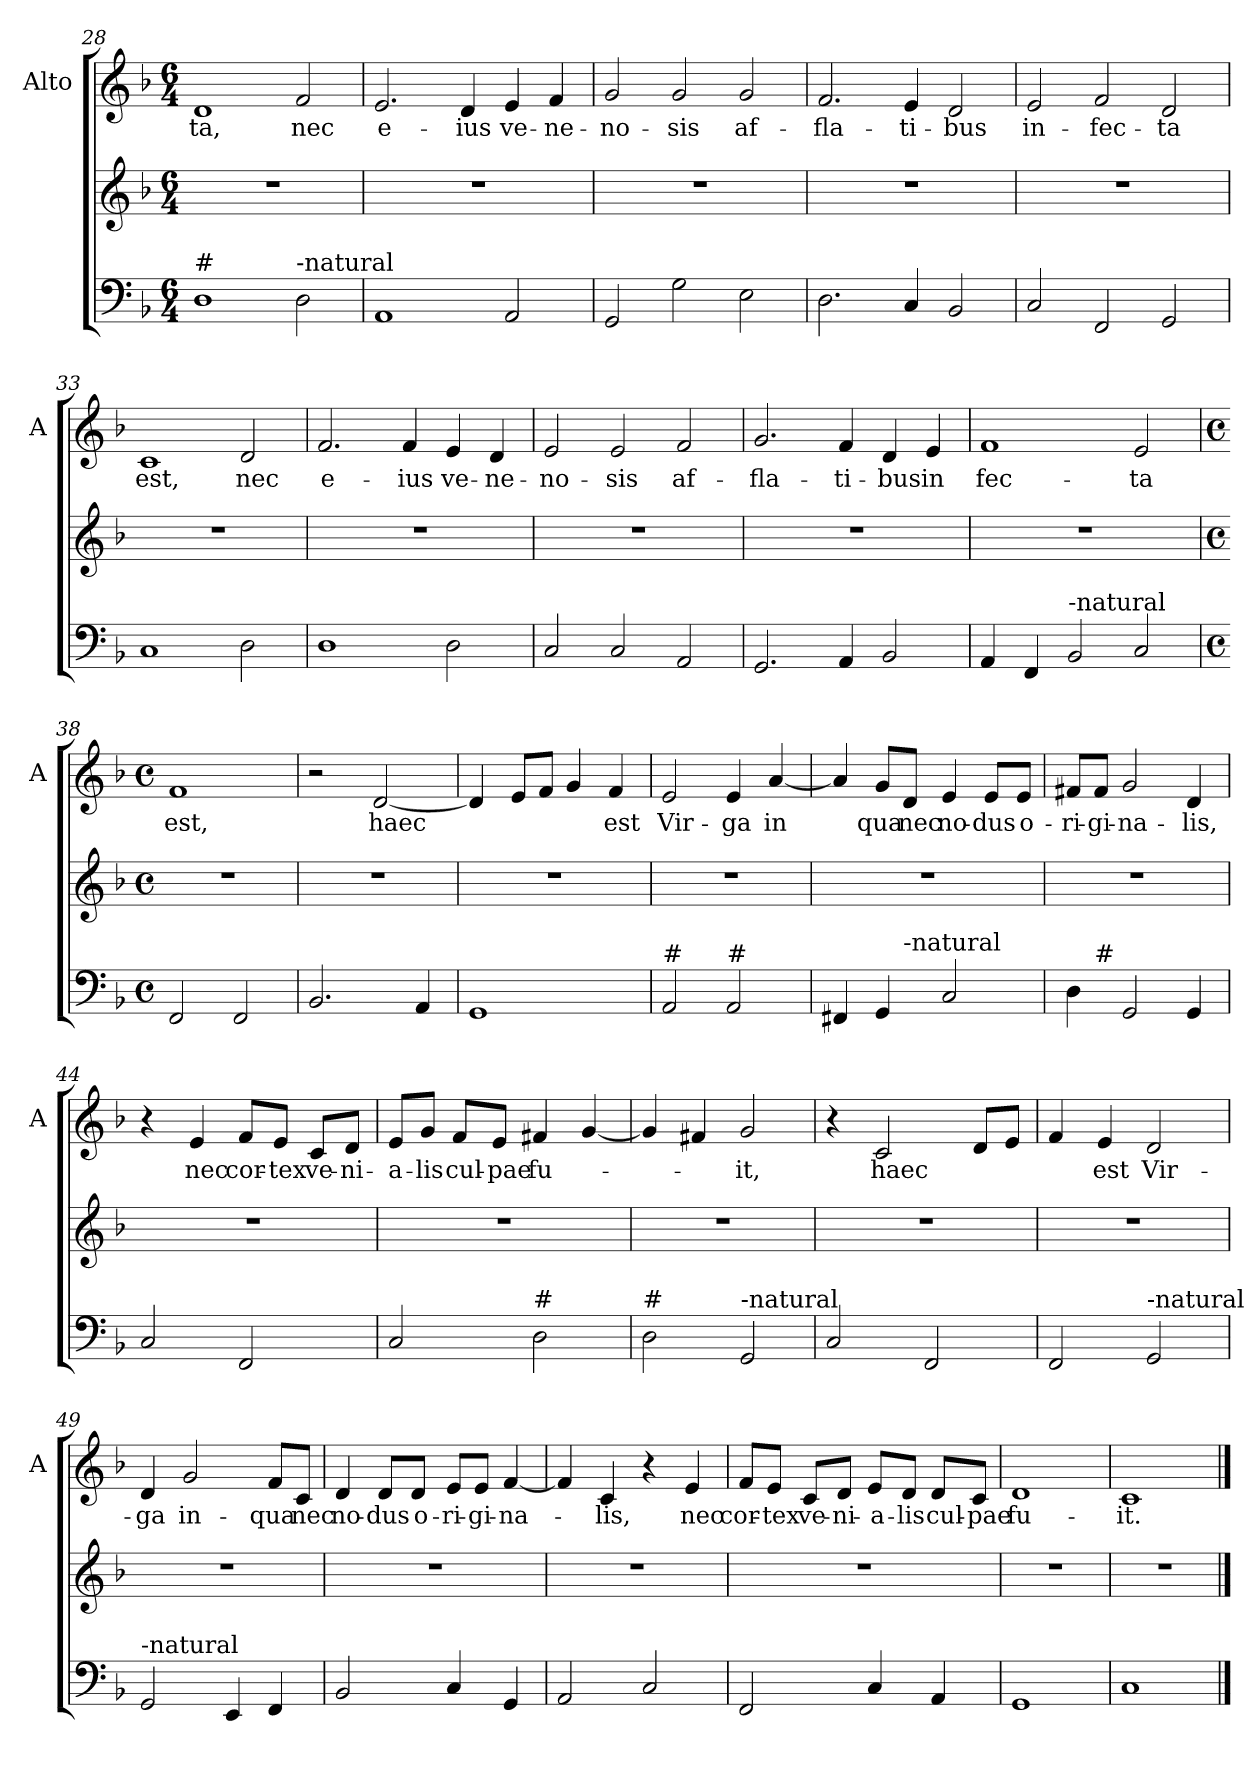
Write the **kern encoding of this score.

**kern	**kern	**kern	**text
*part2	*part2	*part1	*part1
*staff3	*staff2	*staff1	*staff1
*	*	*I"Alto	*
*	*	*I'A	*
*clefF4	*clefG2	*clefG2	*
*k[b-]	*k[b-]	*k[b-]	*
*F:	*F:	*F:	*
*M6/4	*M6/4	*M6/4	*
=28	=28	=28	=28
!LO:TX:a:t=#	!	!	!
!	!	!	!LO:LY:b
1D	1.r	1d	-ta,
!LO:TX:a:t=-natural	!	!	!
!	!	!	!LO:LY:b
2D\	.	2f/	nec
=29	=29	=29	=29
!	!	!	!LO:LY:b
1AA	1.r	2.e/	e-
!	!	!	!LO:LY:b
.	.	4d/	-ius
!	!	!	!LO:LY:b
2AA/	.	4e/	ve-
!	!	!	!LO:LY:b
.	.	4f/	-ne-
=30	=30	=30	=30
!	!	!	!LO:LY:b
2GG/	1.r	2g/	-no-
!	!	!	!LO:LY:b
2G\	.	2g/	-sis
!	!	!	!LO:LY:b
2E\	.	2g/	af-
!!LO:LB:g=z
=31	=31	=31	=31
!	!	!	!LO:LY:b
2.D\	1.r	2.f/	-fla-
!	!	!	!LO:LY:b
4C/	.	4e/	-ti-
!	!	!	!LO:LY:b
2BB-/	.	2d/	-bus
=32	=32	=32	=32
!	!	!	!LO:LY:b
2C/	1.r	2e/	in-
!	!	!	!LO:LY:b
2FF/	.	2f/	-fec-
!	!	!	!LO:LY:b
2GG/	.	2d/	-ta
=33	=33	=33	=33
!	!	!	!LO:LY:b
1C	1.r	1c	est,
!	!	!	!LO:LY:b
2D\	.	2d/	nec
=34	=34	=34	=34
!	!	!	!LO:LY:b
1D	1.r	2.f/	e-
!	!	!	!LO:LY:b
.	.	4f/	-ius
!	!	!	!LO:LY:b
2D\	.	4e/	ve-
!	!	!	!LO:LY:b
.	.	4d/	-ne-
=35	=35	=35	=35
!	!	!	!LO:LY:b
2C/	1.r	2e/	-no-
!	!	!	!LO:LY:b
2C/	.	2e/	-sis
!	!	!	!LO:LY:b
2AA/	.	2f/	af-
!!LO:PB:g=z
=36	=36	=36	=36
!	!	!	!LO:LY:b
2.GG/	1.r	2.g/	-fla-
!	!	!	!LO:LY:b
4AA/	.	4f/	-ti-
!	!	!	!LO:LY:b
2BB-/	.	4d/	-bus
!	!	!	!LO:LY:b
.	.	4e/	in
=37	=37	=37	=37
!	!	!	!LO:LY:b
4AA/	1.r	1f	fec-
4FF/	.	.	.
!LO:TX:a:t=-natural	!	!	!
2BB-/	.	.	.
!	!	!	!LO:LY:b
2C/	.	2e/	-ta
=38	=38	=38	=38
*M4/4	*M4/4	*M4/4	*
*met(c)	*met(c)	*met(c)	*
!	!	!	!LO:LY:b
2FF/	1r	1f	est,
2FF/	.	.	.
=39	=39	=39	=39
2.BB-/	1r	2r	.
!	!	!	!LO:LY:b
.	.	[2d/	haec
4AA/	.	.	.
=40	=40	=40	=40
1GG	1r	4d/]	.
.	.	8e/L	.
.	.	8f/J	.
.	.	4g/	.
!	!	!	!LO:LY:b
.	.	4f/	est
!!LO:LB:g=z
=41	=41	=41	=41
!LO:TX:a:t=#	!	!	!
!	!	!	!LO:LY:b
2AA/	1r	2e/	Vir-
!LO:TX:a:t=#	!	!	!
!	!	!	!LO:LY:b
2AA/	.	4e/	-ga
!	!	!	!LO:LY:b
.	.	[4a/	in
=42	=42	=42	=42
*^	*	*	*
4FF#X/	4.ryy	1r	4a/]	.
!	!	!	!	!LO:LY:b
4GG/	.	.	8g/L	qua
!	!LO:TX:a:t=-natural	!	!	!
!	!	!	!	!LO:LY:b
.	2ryy	.	8d/J	nec
!	!	!	!	!LO:LY:b
2C/	.	.	4e/	no-
!	!	!	!	!LO:LY:b
.	.	.	8e/L	-dus
!	!	!	!	!LO:LY:b
.	8ryy	.	8e/J	o-
=43	=43	=43	=43	=43
!	!	!	!	!LO:LY:b
4D\	8ryy	1r	8f#X/L	-ri-
!	!LO:TX:a:t=#	!	!	!
!	!	!	!	!LO:LY:b
.	2..ryy	.	8f#/J	-gi-
!	!	!	!	!LO:LY:b
2GG/	.	.	2g/	-na-
!	!	!	!	!LO:LY:b
4GG/	.	.	4d/	-lis,
=44	=44	=44	=44	=44
!LO:TX:a:t=-natural	!	!	!	!
*v	*v	*	*	*
2C/	1r	4r	.
!	!	!	!LO:LY:b
.	.	4e/	nec
!	!	!	!LO:LY:b
2FF/	.	8f/L	cor-
!	!	!	!LO:LY:b
.	.	8e/J	-tex
!	!	!	!LO:LY:b
.	.	8c/L	ve-
!	!	!	!LO:LY:b
.	.	8d/J	-ni-
!!LO:LB:g=z
=45	=45	=45	=45
!	!	!	!LO:LY:b
2C/	1r	8e/L	-a-
!	!	!	!LO:LY:b
.	.	8g/J	-lis
!	!	!	!LO:LY:b
.	.	8f/L	cul-
!	!	!	!LO:LY:b
.	.	8e/J	-pae
!LO:TX:a:t=#	!	!	!
!	!	!	!LO:LY:b
2D\	.	4f#X/	fu-
.	.	[4g/	.
=46	=46	=46	=46
!LO:TX:a:t=#	!	!	!
2D\	1r	4g/]	.
.	.	4f#X/	.
!LO:TX:a:t=-natural	!	!	!
!	!	!	!LO:LY:b
2GG/	.	2g/	-it,
=47	=47	=47	=47
2C/	1r	4r	.
!	!	!	!LO:LY:b
.	.	2c/	haec
2FF/	.	.	.
.	.	8d/L	.
.	.	8e/J	.
=48	=48	=48	=48
2FF/	1r	4f/	.
!	!	!	!LO:LY:b
.	.	4e/	est
!LO:TX:a:t=-natural	!	!	!
!	!	!	!LO:LY:b
2GG/	.	2d/	Vir-
=49	=49	=49	=49
!LO:TX:a:t=-natural	!	!	!
!	!	!	!LO:LY:b
2GG/	1r	4d/	-ga
!	!	!	!LO:LY:b
.	.	2g/	in-
4EE/	.	.	.
!	!	!	!LO:LY:b
4FF/	.	8f/L	-qua
!	!	!	!LO:LY:b
.	.	8c/J	nec
!!LO:LB:g=z
=50	=50	=50	=50
!	!	!	!LO:LY:b
2BB-/	1r	4d/	no-
!	!	!	!LO:LY:b
.	.	8d/L	-dus
!	!	!	!LO:LY:b
.	.	8d/J	o-
!	!	!	!LO:LY:b
4C/	.	8e/L	-ri-
!	!	!	!LO:LY:b
.	.	8e/J	-gi-
!	!	!	!LO:LY:b
4GG/	.	[4f/	-na-
=51	=51	=51	=51
2AA/	1r	4f/]	.
!	!	!	!LO:LY:b
.	.	4c/	-lis,
2C/	.	4r	.
!	!	!	!LO:LY:b
.	.	4e/	nec
=52	=52	=52	=52
!	!	!	!LO:LY:b
2FF/	1r	8f/L	cor-
!	!	!	!LO:LY:b
.	.	8e/J	-tex
!	!	!	!LO:LY:b
.	.	8c/L	ve-
!	!	!	!LO:LY:b
.	.	8d/J	-ni-
!	!	!	!LO:LY:b
4C/	.	8e/L	-a-
!	!	!	!LO:LY:b
.	.	8d/J	-lis
!	!	!	!LO:LY:b
4AA/	.	8d/L	cul-
!	!	!	!LO:LY:b
.	.	8c/J	-pae
=53	=53	=53	=53
!	!	!	!LO:LY:b
1GG	1r	1d	fu-
=54	=54	=54	=54
!	!	!	!LO:LY:b
1C	1r	1c	-it.
==	==	==	==
*-	*-	*-	*-
